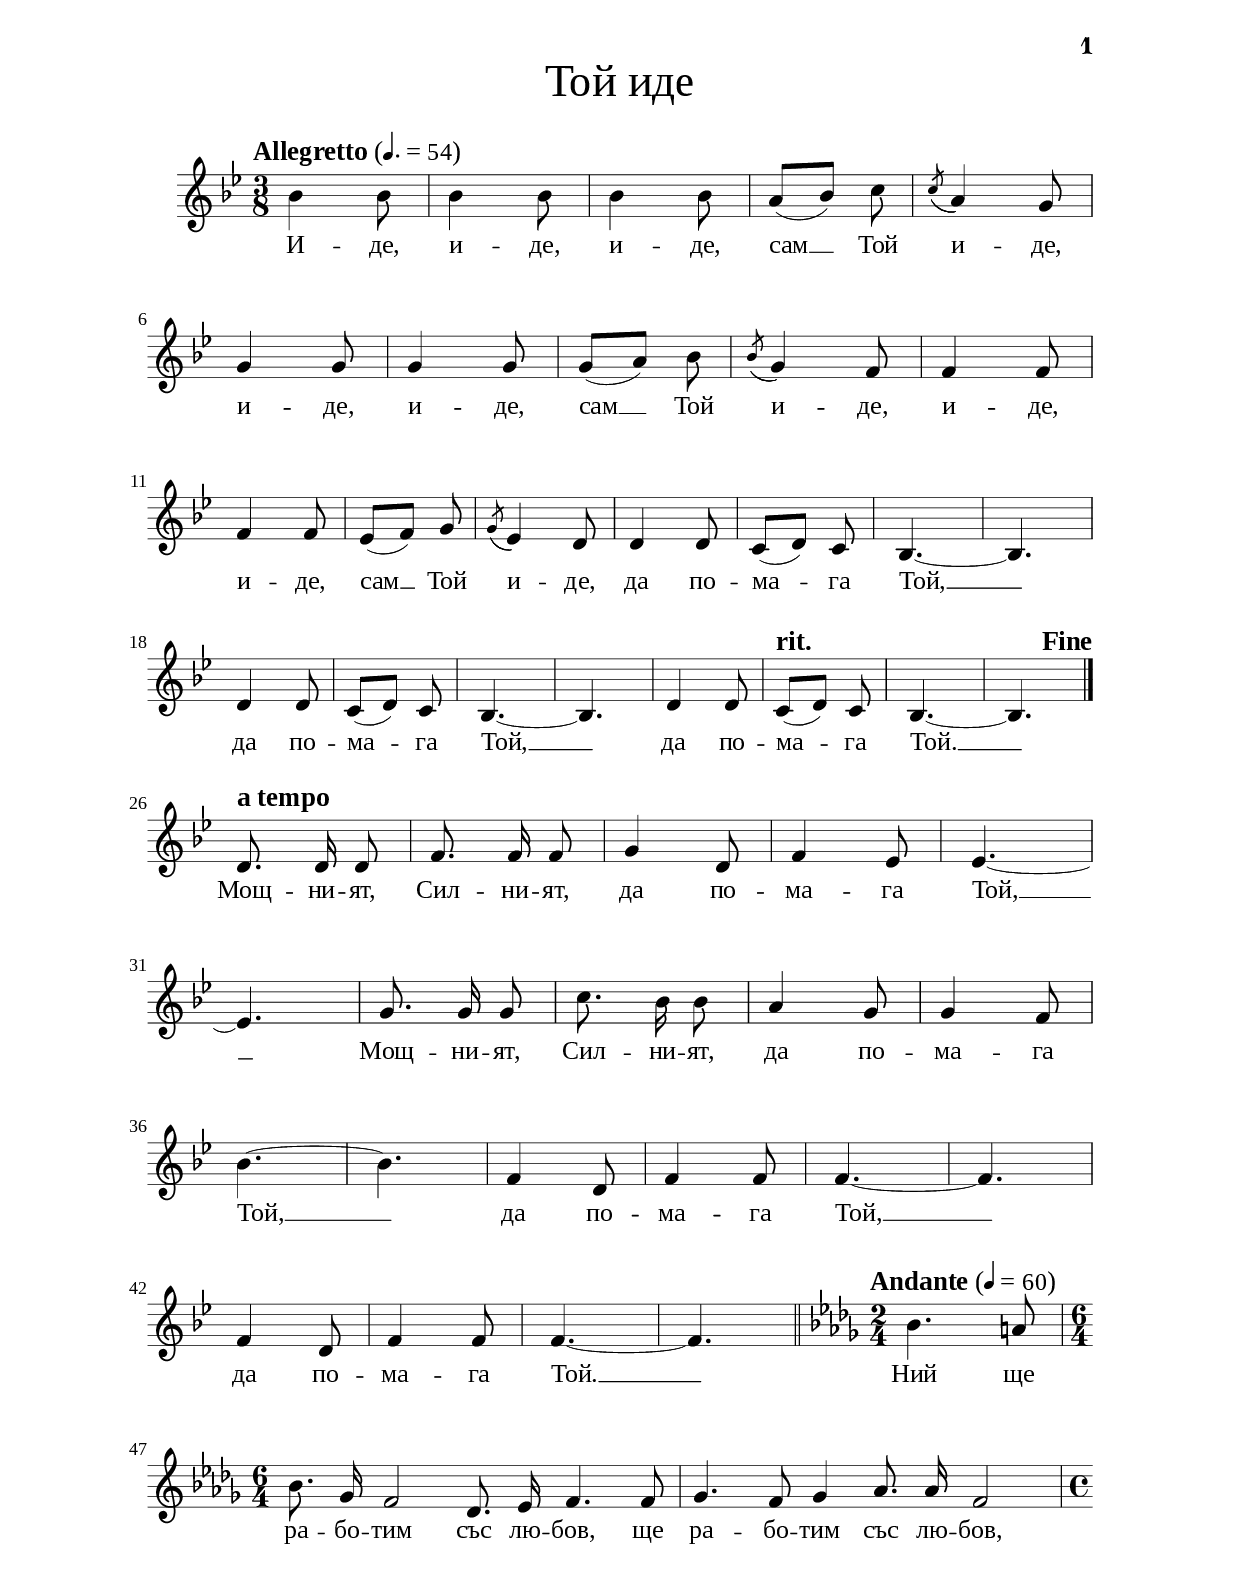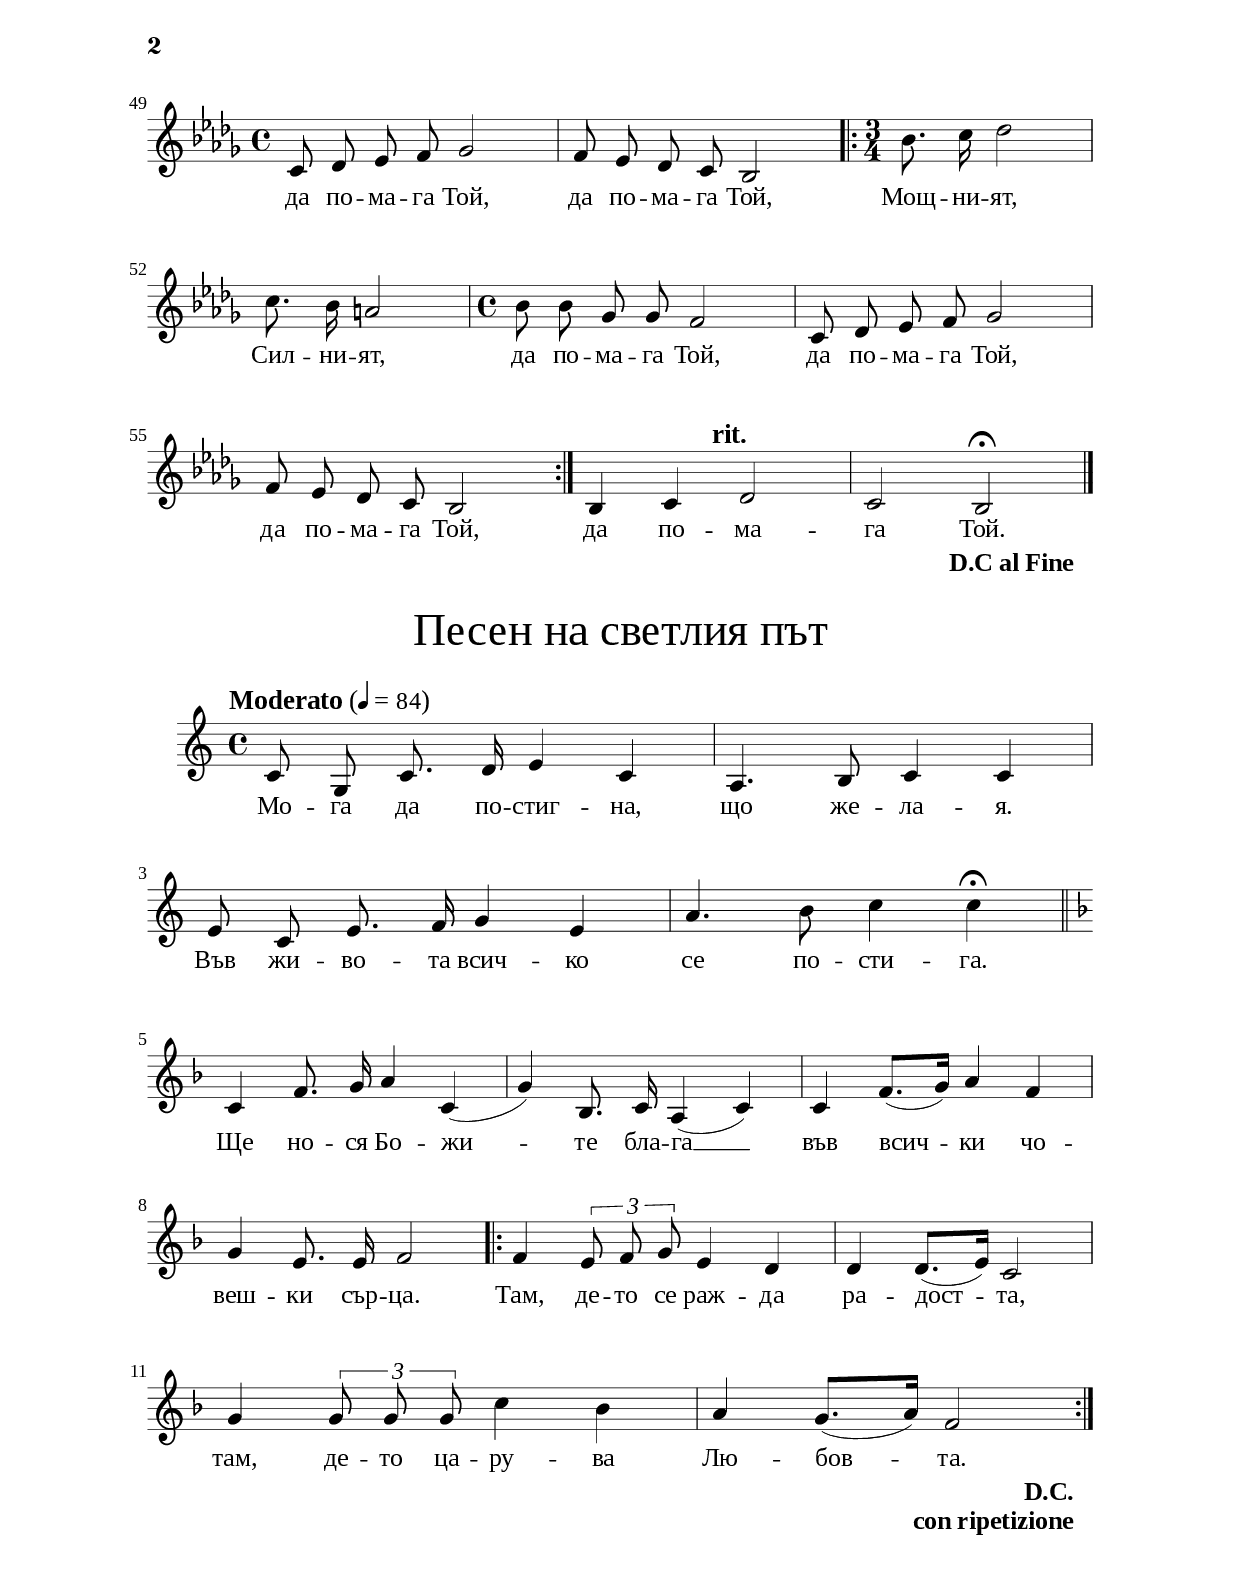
\version "2.24.4"

% include paper part and global functions
\include "include/globals.ily"

\bookpart {
  \label #'ref114
  \tocItem \markup "Той иде"
  \include "include/bookpart-paper.ily"
  \score {
    \include "include/score-layout.ily"



    \new Voice \absolute {
      \clef treble
      \key bes \major
      \time 3/8
      \tempoFunc "Allegretto" 4. "54"
      \autoBeamOff

      bes'4 bes'8 | bes'4 bes'8 |  bes'4 bes'8 |  a'8 ([ bes'8] )  c''8 \noBeam | \acciaccatura { c''8 ( } a'4 ) g'8 | \break

      g'4 g'8 | g'4 g'8 | g'8 ([ a'8] ) bes'8 \noBeam|  \acciaccatura { bes'8 ( } g'4 ) f'8 | f'4 f'8 | \break


      f'4 f'8 | es'8 ( [f'8 ]) g'8 \noBeam | \acciaccatura { g'8 ( } es'4 ) d'8 |  d'4 d'8 | c'8 ([ d'8 ]) c'8 \noBeam | bes4. ~ | bes4. \break


      | d'4 d'8 | c'8 ( [d'8] ) c'8 \noBeam | bes4. ~ | bes4. |  d'4 d'8 | \tempo "rit." c'8 [( d'8 )] \noBeam c'8 | bes4. ~ |
      \tempo "     Fine" bes4. \bar "|." \break

      \tempo "a tempo" d'8. \noBeam d'16 \noBeam d'8 |  f'8.\noBeam f'16 \noBeam f'8 | g'4 d'8 | f'4 es'8 |  es'4. ~ | \break

      es'4. | g'8.\noBeam g'16 \noBeam g'8 | c''8. \noBeam bes'16 \noBeam  bes'8 | a'4 g'8 | g'4 f'8 | \break

      bes'4. ~ | bes'4. | f'4 d'8 | f'4 f'8 | f'4. ~ | f'4. |  \break

      f'4 d'8 |f'4  f'8 | f'4. ~ |  f'4. \bar "||" \key bes \minor \time 2/4 |

      \tempoFunc "Andante" 4 "60"

      bes'4. a'8 | \break

      \time 6/4 \autoBeamOff bes'8. ges'16 f'2 des'8. es'16 f'4. f'8 |  ges'4. f'8 ges'4 as'8. as'16 f'2 |  \break

      \time 4/4  c'8 des'8 es'8 f'8 ges'2 | f'8 es'8 des'8 c'8 bes2 | \time 3/4  \bar ".|:"
      bes'8. c''16 des''2 | \break

      c''8. bes'16 a'2 | \time 4/4  bes'8 bes'8 ges'8 ges'8 f'2 | c'8 des'8 es'8 f'8 ges'2 | \break

      f'8 es'8 des'8 c'8 bes2 |
      \bar ":|." bes4 \tempo "       rit." c'4 des'2 | c'2  bes2 \fermata
      \bar "|."
    }

    \addlyrics {
      И  --  де,   и
      --  де,   и  --  де,   сам __   Той   и -- де,   и  --  де,   и  --  де,
      сам __   Той   и -- де,   и  --  де,   и  --  де,   сам __   Той  и -- де,   да
      по  --  ма  --  га   Той, __   да   по  --  ма  --  га   Той, __   да
      по  --  ма  --  га   Той. __    Мощ  --  ни  --  ят,   Сил  --  ни  --
      ят,   да   по  --  ма  --  га   Той, __  Мощ  --  ни  --  ят,
      Сил  --  ни  --  ят,   да   по  --  ма  --  га   Той, __    да   по  --
      ма  --  га   Той, __    да   по  --  ма  --  га   Той. __   Ний   ще   ра
      --  бо  --  тим   със   лю  --  бов,   ще   ра  --  бо  --  тим
      със   лю  --  бов,   да   по  --  ма  --  га   Той,   да   по  --
      ма  --  га    Той,   Мощ  --  ни  --  ят,   Сил  --  ни  --
      ят,   да   по  --  ма  --  га   Той,   да   по  --  ма  --  га
      Той,   да   по  --  ма  --  га   Той,   да   по  --  ма  --  га
      Той.
    }

    \header {
      title = \titleFunc #'ref_desc_13 "Той иде" "Toj ide"
    }

    \midi{}
  } % score


  \markup \dc-one "D.C al Fine"


  \label #'ref115
  \tocItem \markup "Песен на светлия път"
  \score {
    \include "include/score-layout.ily"


    \new Voice \relative c' {
      \clef treble
      \key c \major
      \time 4/4
      \tempoFunc "Moderato" 4 "84"
      \autoBeamOff
      c8 g8 c8. d16 e4 c4 | a4.  b8 c4 c4 | \break


      e8 c8 e8. f16   g4 e4 |  a4. b8  c4 c4 \fermata \bar "||" \break


      \key f \major c,4 f8. g16 a4 c,4 (| g'4) bes,8. c16  a4 ( c4 ) | c4 \autoBeamOn f8. ( g16 ) a4 f4 |  \break


      \autoBeamOff g4 e8. e16  f2 |

      \bar ".|:" f4  \tuplet 3/2  { e8 f8 g8 } e4 d4  | d4 \autoBeamOn d8. ( e16 ) c2 | \break

      g'4  \autoBeamOff \tuplet 3/2 { g8 g8 g8 } c4 bes4 | a4 g8. ( [a16] )  f2  \break
      \bar ":|."

    }

    \addlyrics {
      Мо  --  га   да
      по  --  стиг  --  на,   що   же  --  ла  --  я. Във жи  --  во
      --  та   всич  --  ко   се   по  --  сти  --  га.   Ще   но  --  ся
      Бо  --  жи --  те   бла  --  га __   във   всич  --  ки   чо
      --  веш  --  ки   сър  --  ца.   Там,   де  --  то   се   раж  --
      да ра  --  дост  --  та,   там,   де  --  то   ца  --  ру  --
      ва Лю  --  бов  --  та.
    }

    \header {
      title = \titleFunc #'ref_desc_11 "Песен на светлия път" "Pesen na svetlija păt"
    }

    \midi{}
  } % score


  \markup \dc-two "D.C.""con ripetizione"




} % bookpart
